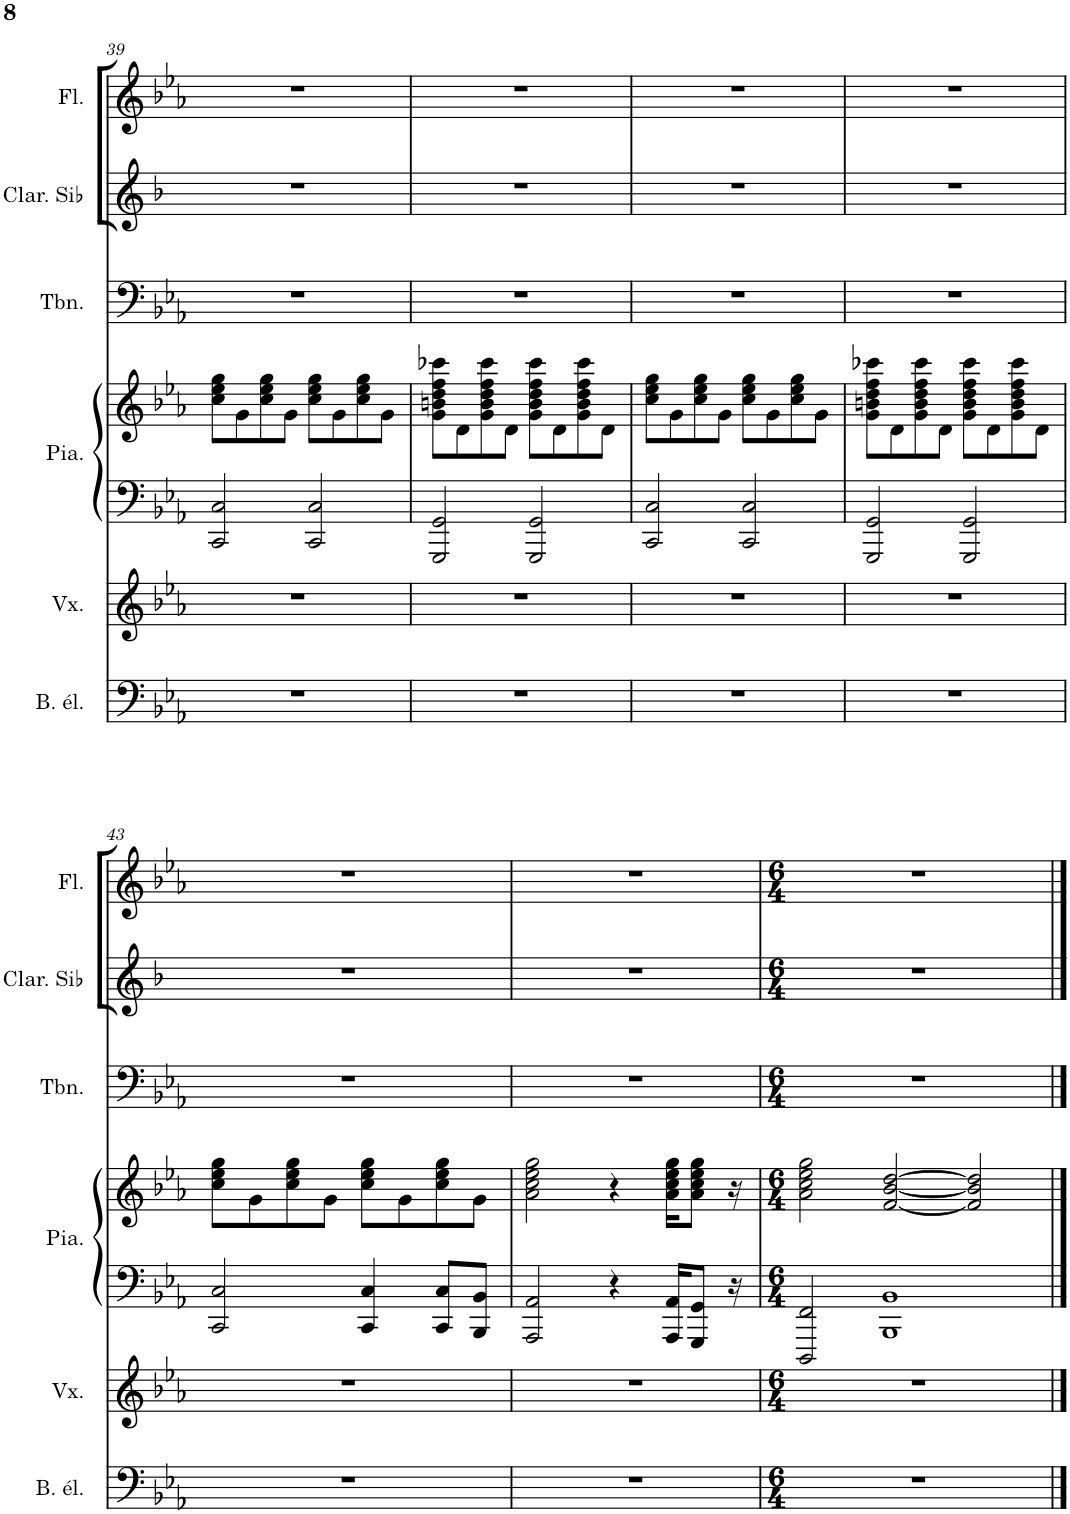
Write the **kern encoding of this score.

**kern	**kern	**kern	**kern	**kern	**kern	**kern
*part6	*part5	*part4	*part4	*part3	*part2	*part1
*staff7	*staff6	*staff5	*staff4	*staff3	*staff2	*staff1
*I"Basse électrique	*I"Voix	*I"Piano	*	*I"Trombone	*I"Clarinette en Sib	*I"Flûte
*I'B. él.	*I'Vx.	*I'Pia.	*	*I'Tbn.	*I'Clar. Sib	*I'Fl.
!!LO:PB:g=z
*clefF4	*clefG2	*clefF4	*clefG2	*clefF4	*clefG2	*clefG2
*Trd7c12	*	*	*	*	*Trd1c2	*
*k[b-e-a-]	*k[b-e-a-]	*k[b-e-a-]	*k[b-e-a-]	*k[b-e-a-]	*k[b-]	*k[b-e-a-]
*M4/4	*M4/4	*M4/4	*M4/4	*M4/4	*M4/4	*M4/4
=39	=39	=39	=39	=39	=39	=39
1r	1r	2CC/ 2C/	8cc\ 8ee-\ 8gg\L	1r	1r	1r
.	.	.	8g\	.	.	.
.	.	.	8cc\ 8ee-\ 8gg\	.	.	.
.	.	.	8g\J	.	.	.
.	.	2CC/ 2C/	8cc\ 8ee-\ 8gg\L	.	.	.
.	.	.	8g\	.	.	.
.	.	.	8cc\ 8ee-\ 8gg\	.	.	.
.	.	.	8g\J	.	.	.
=40	=40	=40	=40	=40	=40	=40
1r	1r	2GGG/ 2GG/	8g\ 8bn\ 8dd\ 8ff\ 8ccc-X\L	1r	1r	1r
.	.	.	8d\	.	.	.
.	.	.	8g\ 8b\ 8dd\ 8ff\ 8ccc-\	.	.	.
.	.	.	8d\J	.	.	.
.	.	2GGG/ 2GG/	8g\ 8b\ 8dd\ 8ff\ 8ccc-\L	.	.	.
.	.	.	8d\	.	.	.
.	.	.	8g\ 8b\ 8dd\ 8ff\ 8ccc-\	.	.	.
.	.	.	8d\J	.	.	.
=41	=41	=41	=41	=41	=41	=41
1r	1r	2CC/ 2C/	8cc\ 8ee-\ 8gg\L	1r	1r	1r
.	.	.	8g\	.	.	.
.	.	.	8cc\ 8ee-\ 8gg\	.	.	.
.	.	.	8g\J	.	.	.
.	.	2CC/ 2C/	8cc\ 8ee-\ 8gg\L	.	.	.
.	.	.	8g\	.	.	.
.	.	.	8cc\ 8ee-\ 8gg\	.	.	.
.	.	.	8g\J	.	.	.
=42	=42	=42	=42	=42	=42	=42
1r	1r	2GGG/ 2GG/	8g\ 8bn\ 8dd\ 8ff\ 8ccc-X\L	1r	1r	1r
.	.	.	8d\	.	.	.
.	.	.	8g\ 8b\ 8dd\ 8ff\ 8ccc-\	.	.	.
.	.	.	8d\J	.	.	.
.	.	2GGG/ 2GG/	8g\ 8b\ 8dd\ 8ff\ 8ccc-\L	.	.	.
.	.	.	8d\	.	.	.
.	.	.	8g\ 8b\ 8dd\ 8ff\ 8ccc-\	.	.	.
.	.	.	8d\J	.	.	.
!!LO:LB:g=z
=43	=43	=43	=43	=43	=43	=43
1r	1r	2CC/ 2C/	8cc\ 8ee-\ 8gg\L	1r	1r	1r
.	.	.	8g\	.	.	.
.	.	.	8cc\ 8ee-\ 8gg\	.	.	.
.	.	.	8g\J	.	.	.
.	.	4CC/ 4C/	8cc\ 8ee-\ 8gg\L	.	.	.
.	.	.	8g\	.	.	.
.	.	8CC/ 8C/L	8cc\ 8ee-\ 8gg\	.	.	.
.	.	8BBB-/ 8BB-/J	8g\J	.	.	.
=44	=44	=44	=44	=44	=44	=44
1r	1r	2AAA-/ 2AA-/	2a-\ 2cc\ 2ee-\ 2gg\	1r	1r	1r
.	.	4r	4r	.	.	.
.	.	16AAA-/ 16AA-/KL	16a-\ 16cc\ 16ee-\ 16gg\KL	.	.	.
.	.	8GGG/ 8GG/J	8a-\ 8cc\ 8ee-\ 8gg\J	.	.	.
.	.	16r	16r	.	.	.
=45	=45	=45	=45	=45	=45	=45
*M6/4	*M6/4	*M6/4	*M6/4	*M6/4	*M6/4	*M6/4
1.r	1.r	2DDD/ 2FF/	2a-\ 2cc\ 2ee-\ 2gg\	1.r	1.r	1.r
.	.	1BBB- 1BB-	[2f/ [2b-/ [2dd/	.	.	.
.	.	.	2f/] 2b-/] 2dd/]	.	.	.
==	==	==	==	==	==	==
*-	*-	*-	*-	*-	*-	*-
